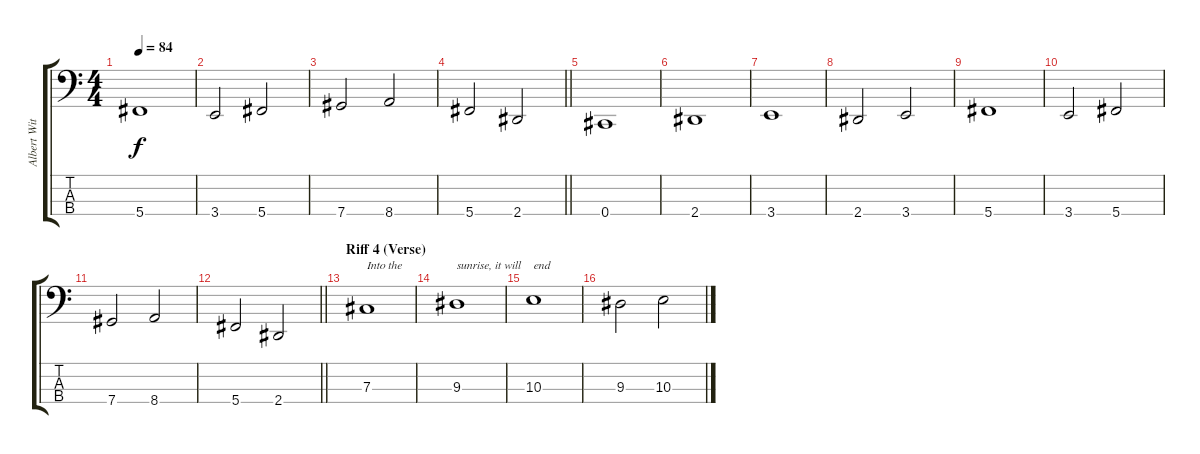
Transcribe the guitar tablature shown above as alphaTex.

\track ("Albert Witchfinder" "Albert Wit") {instrument electricbassfinger bank 177}
\staff {score tabs}
\tuning (E2 B1 Gb1 Db1) {hide}
\ts (4 4)
\tempo 84
\clef f4
\ks c
5.4.1{dy f} |
3.4.2 5.4.2 |
7.4.2 8.4.2 |
\barLineRight lightlight
5.4.2 2.4.2 |
0.4.1 |
2.4.1 |
3.4.1 |
2.4.2 3.4.2 |
5.4.1 |
3.4.2 5.4.2 |
7.4.2 8.4.2 |
\barLineRight lightlight
5.4.2 2.4.2 |
\section ("" "Riff 4 (Verse)")
7.3.1{txt "Into the"} |
9.3.1{txt "sunrise, it will"} |
10.3.1{txt "end"} |
9.3.2 10.3.2
